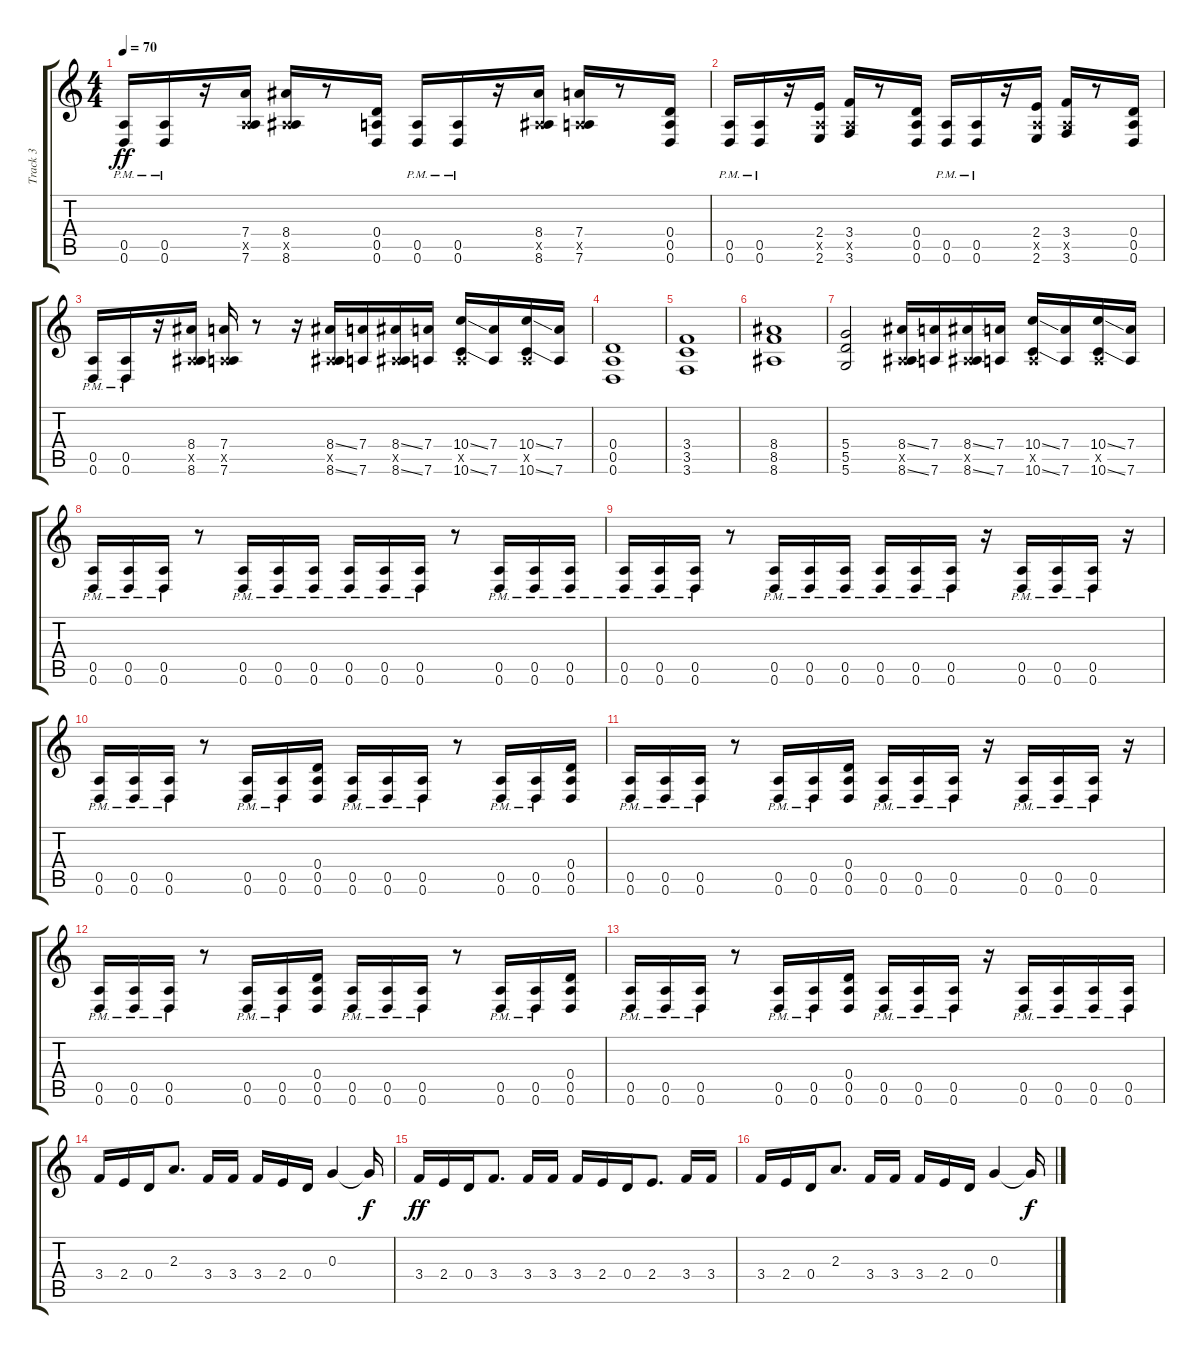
\track ("Track 3" "Track 3") {instrument distortionguitar}
\staff {score tabs}
\tuning (E4 B3 G3 D3 A2 D2) {hide}
\ts (4 4)
\tempo 70
\clef g2
\ks c
(0.5{pm} 0.6{pm}).16{dy ff} (0.5{pm} 0.6{pm}).16 r.16 (7.4 0.5{x} 7.6).16 (8.4 0.5{x} 8.6).16 r.8 (0.4 0.5 0.6).16 (0.5{pm} 0.6{pm}).16 (0.5{pm} 0.6{pm}).16 r.16 (8.4 0.5{x} 8.6).16 (7.4 0.5{x} 7.6).16 r.8 (0.4 0.5 0.6).16 |
(0.5{pm} 0.6{pm}).16 (0.5{pm} 0.6{pm}).16 r.16 (2.4 0.5{x} 2.6).16 (3.4 0.5{x} 3.6).16 r.8 (0.4 0.5 0.6).16 (0.5{pm} 0.6{pm}).16 (0.5{pm} 0.6{pm}).16 r.16 (2.4 0.5{x} 2.6).16 (3.4 0.5{x} 3.6).16 r.8 (0.4 0.5 0.6).16 |
(0.5{pm} 0.6{pm}).16 (0.5{pm} 0.6{pm}).16 r.16 (8.4 0.5{x} 8.6).16 (7.4 0.5{x} 7.6).16 r.8 r.16 (8.4{ss} 0.5{x} 8.6{ss}).16 (7.4 7.6).16 (8.4{ss} 0.5{x} 8.6{ss}).16 (7.4 7.6).16 (10.4{ss} 0.5{x} 10.6{ss}).16 (7.4 7.6).16 (10.4{ss} 0.5{x} 10.6{ss}).16 (7.4 7.6).16 |
(0.4 0.5 0.6).1 |
(3.4 3.5 3.6).1 |
(8.4 8.5 8.6).1 |
(5.4 5.5 5.6).2 (8.4{ss} 0.5{x} 8.6{ss}).16 (7.4 7.6).16 (8.4{ss} 0.5{x} 8.6{ss}).16 (7.4 7.6).16 (10.4{ss} 0.5{x} 10.6{ss}).16 (7.4 7.6).16 (10.4{ss} 0.5{x} 10.6{ss}).16 (7.4 7.6).16 |
(0.5{pm} 0.6{pm}).16 (0.5{pm} 0.6{pm}).16 (0.5{pm} 0.6{pm}).16 r.8 (0.5{pm} 0.6{pm}).16 (0.5{pm} 0.6{pm}).16 (0.5{pm} 0.6{pm}).16 (0.5{pm} 0.6{pm}).16 (0.5{pm} 0.6{pm}).16 (0.5{pm} 0.6{pm}).16 r.8 (0.5{pm} 0.6{pm}).16 (0.5{pm} 0.6{pm}).16 (0.5{pm} 0.6{pm}).16 |
(0.5{pm} 0.6{pm}).16 (0.5{pm} 0.6{pm}).16 (0.5{pm} 0.6{pm}).16 r.8 (0.5{pm} 0.6{pm}).16 (0.5{pm} 0.6{pm}).16 (0.5{pm} 0.6{pm}).16 (0.5{pm} 0.6{pm}).16 (0.5{pm} 0.6{pm}).16 (0.5{pm} 0.6{pm}).16 r.16 (0.5{pm} 0.6{pm}).16 (0.5{pm} 0.6{pm}).16 (0.5{pm} 0.6{pm}).16 r.16 |
(0.5{pm} 0.6{pm}).16 (0.5{pm} 0.6{pm}).16 (0.5{pm} 0.6{pm}).16 r.8 (0.5{pm} 0.6{pm}).16 (0.5{pm} 0.6{pm}).16 (0.4 0.5 0.6).16 (0.5{pm} 0.6{pm}).16 (0.5{pm} 0.6{pm}).16 (0.5{pm} 0.6{pm}).16 r.8 (0.5{pm} 0.6{pm}).16 (0.5{pm} 0.6{pm}).16 (0.4 0.5 0.6).16 |
(0.5{pm} 0.6{pm}).16 (0.5{pm} 0.6{pm}).16 (0.5{pm} 0.6{pm}).16 r.8 (0.5{pm} 0.6{pm}).16 (0.5{pm} 0.6{pm}).16 (0.4 0.5 0.6).16 (0.5{pm} 0.6{pm}).16 (0.5{pm} 0.6{pm}).16 (0.5{pm} 0.6{pm}).16 r.16 (0.5{pm} 0.6{pm}).16 (0.5{pm} 0.6{pm}).16 (0.5{pm} 0.6{pm}).16 r.16 |
(0.5{pm} 0.6{pm}).16 (0.5{pm} 0.6{pm}).16 (0.5{pm} 0.6{pm}).16 r.8 (0.5{pm} 0.6{pm}).16 (0.5{pm} 0.6{pm}).16 (0.4 0.5 0.6).16 (0.5{pm} 0.6{pm}).16 (0.5{pm} 0.6{pm}).16 (0.5{pm} 0.6{pm}).16 r.8 (0.5{pm} 0.6{pm}).16 (0.5{pm} 0.6{pm}).16 (0.4 0.5 0.6).16 |
(0.5{pm} 0.6{pm}).16 (0.5{pm} 0.6{pm}).16 (0.5{pm} 0.6{pm}).16 r.8 (0.5{pm} 0.6{pm}).16 (0.5{pm} 0.6{pm}).16 (0.4 0.5 0.6).16 (0.5{pm} 0.6{pm}).16 (0.5{pm} 0.6{pm}).16 (0.5{pm} 0.6{pm}).16 r.16 (0.5{pm} 0.6{pm}).16 (0.5{pm} 0.6{pm}).16 (0.5{pm} 0.6{pm}).16 (0.5{pm} 0.6{pm}).16 |
3.4.16{instrument electricguitarclean} 2.4.16 0.4.16 2.3.8{d} 3.4.16 3.4.16 3.4.16 2.4.16 0.4.16 0.3.4 0.3{t}.16{dy f} |
3.4.16{dy ff} 2.4.16 0.4.16 3.4.8{d} 3.4.16 3.4.16 3.4.16 2.4.16 0.4.16 2.4.8{d} 3.4.16 3.4.16 |
3.4.16 2.4.16 0.4.16 2.3.8{d} 3.4.16 3.4.16 3.4.16 2.4.16 0.4.16 0.3.4 0.3{t}.16{dy f}
